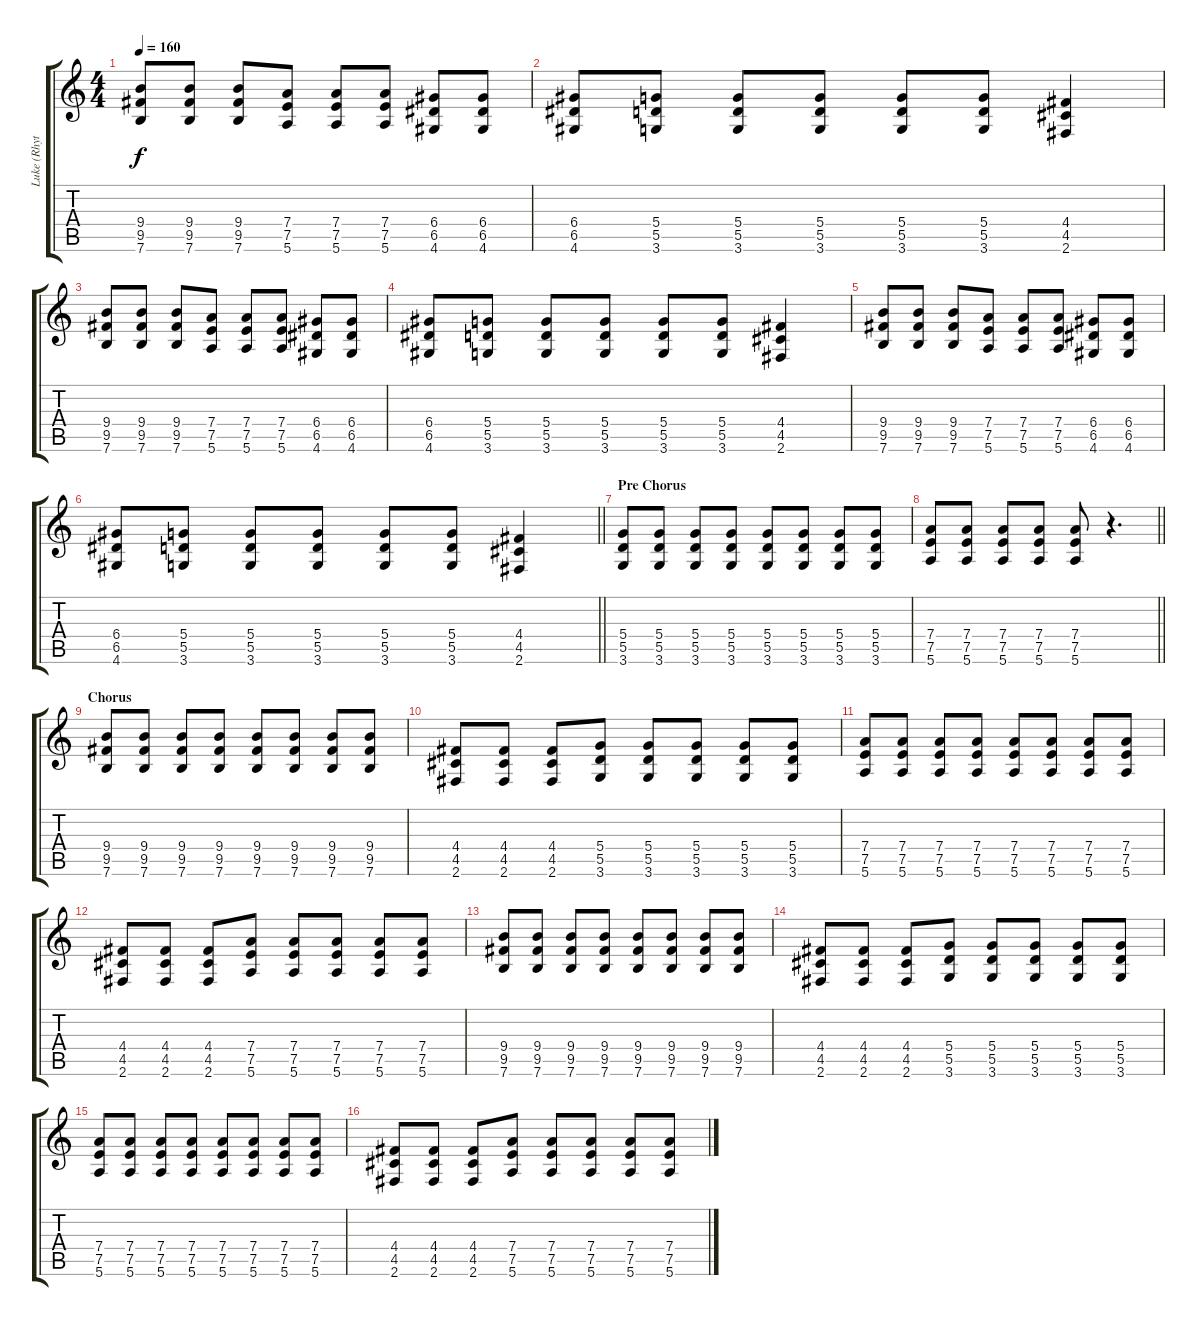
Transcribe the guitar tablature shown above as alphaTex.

\track ("Luke (Rhythm Guitar)" "Luke (Rhyt") {instrument distortionguitar}
\staff {score tabs}
\tuning (E4 B3 G3 D3 A2 E2) {hide}
\ts (4 4)
\tempo 160
\clef g2
\ks c
(9.4 9.5 7.6).8{dy f} (9.4 9.5 7.6).8 (9.4 9.5 7.6).8 (7.4 7.5 5.6).8 (7.4 7.5 5.6).8 (7.4 7.5 5.6).8 (6.4 6.5 4.6).8 (6.4 6.5 4.6).8 |
(6.4 6.5 4.6).8 (5.4 5.5 3.6).8 (5.4 5.5 3.6).8 (5.4 5.5 3.6).8 (5.4 5.5 3.6).8 (5.4 5.5 3.6).8 (4.4 4.5 2.6).4 |
(9.4 9.5 7.6).8 (9.4 9.5 7.6).8 (9.4 9.5 7.6).8 (7.4 7.5 5.6).8 (7.4 7.5 5.6).8 (7.4 7.5 5.6).8 (6.4 6.5 4.6).8 (6.4 6.5 4.6).8 |
(6.4 6.5 4.6).8 (5.4 5.5 3.6).8 (5.4 5.5 3.6).8 (5.4 5.5 3.6).8 (5.4 5.5 3.6).8 (5.4 5.5 3.6).8 (4.4 4.5 2.6).4 |
(9.4 9.5 7.6).8 (9.4 9.5 7.6).8 (9.4 9.5 7.6).8 (7.4 7.5 5.6).8 (7.4 7.5 5.6).8 (7.4 7.5 5.6).8 (6.4 6.5 4.6).8 (6.4 6.5 4.6).8 |
\barLineRight lightlight
(6.4 6.5 4.6).8 (5.4 5.5 3.6).8 (5.4 5.5 3.6).8 (5.4 5.5 3.6).8 (5.4 5.5 3.6).8 (5.4 5.5 3.6).8 (4.4 4.5 2.6).4 |
\section ("" "Pre Chorus")
(5.4 5.5 3.6).8 (5.4 5.5 3.6).8 (5.4 5.5 3.6).8 (5.4 5.5 3.6).8 (5.4 5.5 3.6).8 (5.4 5.5 3.6).8 (5.4 5.5 3.6).8 (5.4 5.5 3.6).8 |
\barLineRight lightlight
(7.4 7.5 5.6).8 (7.4 7.5 5.6).8 (7.4 7.5 5.6).8 (7.4 7.5 5.6).8 (7.4 7.5 5.6).8 r.4{d} |
\section ("" "Chorus")
(9.4 9.5 7.6).8 (9.4 9.5 7.6).8 (9.4 9.5 7.6).8 (9.4 9.5 7.6).8 (9.4 9.5 7.6).8 (9.4 9.5 7.6).8 (9.4 9.5 7.6).8 (9.4 9.5 7.6).8 |
(4.4 4.5 2.6).8 (4.4 4.5 2.6).8 (4.4 4.5 2.6).8 (5.4 5.5 3.6).8 (5.4 5.5 3.6).8 (5.4 5.5 3.6).8 (5.4 5.5 3.6).8 (5.4 5.5 3.6).8 |
(7.4 7.5 5.6).8 (7.4 7.5 5.6).8 (7.4 7.5 5.6).8 (7.4 7.5 5.6).8 (7.4 7.5 5.6).8 (7.4 7.5 5.6).8 (7.4 7.5 5.6).8 (7.4 7.5 5.6).8 |
(4.4 4.5 2.6).8 (4.4 4.5 2.6).8 (4.4 4.5 2.6).8 (7.4 7.5 5.6).8 (7.4 7.5 5.6).8 (7.4 7.5 5.6).8 (7.4 7.5 5.6).8 (7.4 7.5 5.6).8 |
(9.4 9.5 7.6).8 (9.4 9.5 7.6).8 (9.4 9.5 7.6).8 (9.4 9.5 7.6).8 (9.4 9.5 7.6).8 (9.4 9.5 7.6).8 (9.4 9.5 7.6).8 (9.4 9.5 7.6).8 |
(4.4 4.5 2.6).8 (4.4 4.5 2.6).8 (4.4 4.5 2.6).8 (5.4 5.5 3.6).8 (5.4 5.5 3.6).8 (5.4 5.5 3.6).8 (5.4 5.5 3.6).8 (5.4 5.5 3.6).8 |
(7.4 7.5 5.6).8 (7.4 7.5 5.6).8 (7.4 7.5 5.6).8 (7.4 7.5 5.6).8 (7.4 7.5 5.6).8 (7.4 7.5 5.6).8 (7.4 7.5 5.6).8 (7.4 7.5 5.6).8 |
(4.4 4.5 2.6).8 (4.4 4.5 2.6).8 (4.4 4.5 2.6).8 (7.4 7.5 5.6).8 (7.4 7.5 5.6).8 (7.4 7.5 5.6).8 (7.4 7.5 5.6).8 (7.4 7.5 5.6).8
